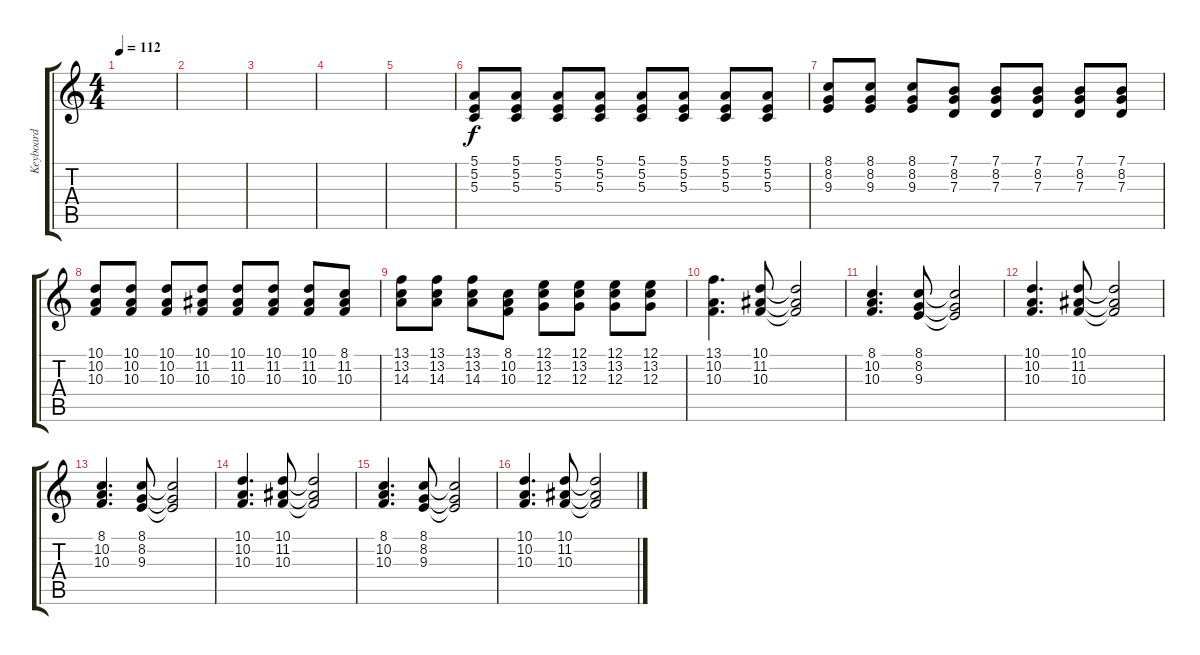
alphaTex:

\track ("Keyboard" "Keyboard") {instrument synthbrass1}
\staff {score tabs}
\tuning (E4 B3 G3 D3 A2 E2) {hide}
\ts (4 4)
\tempo 112
\clef g2
\ks c
|
|
|
|
|
(5.1 5.2 5.3).8 (5.1 5.2 5.3).8 (5.1 5.2 5.3).8 (5.1 5.2 5.3).8 (5.1 5.2 5.3).8 (5.1 5.2 5.3).8 (5.1 5.2 5.3).8 (5.1 5.2 5.3).8 |
(8.1 8.2 9.3).8 (8.1 8.2 9.3).8 (8.1 8.2 9.3).8 (7.1 8.2 7.3).8 (7.1 8.2 7.3).8 (7.1 8.2 7.3).8 (7.1 8.2 7.3).8 (7.1 8.2 7.3).8 |
(10.1 10.2 10.3).8 (10.1 10.2 10.3).8 (10.1 10.2 10.3).8 (10.1 11.2 10.3).8 (10.1 11.2 10.3).8 (10.1 11.2 10.3).8 (10.1 11.2 10.3).8 (8.1 11.2 10.3).8 |
(13.1 13.2 14.3).8 (13.1 13.2 14.3).8 (13.1 13.2 14.3).8 (8.1 10.2 10.3).8 (12.1 13.2 12.3).8 (12.1 13.2 12.3).8 (12.1 13.2 12.3).8 (12.1 13.2 12.3).8 |
(13.1 10.2 10.3).4{d} (10.1 11.2 10.3).8 (10.1{t} 11.2{t} 10.3{t}).2 |
(8.1 10.2 10.3).4{d} (8.1 8.2 9.3).8 (8.1{t} 8.2{t} 9.3{t}).2 |
(10.1 10.2 10.3).4{d} (10.1 11.2 10.3).8 (10.1{t} 11.2{t} 10.3{t}).2 |
(8.1 10.2 10.3).4{d} (8.1 8.2 9.3).8 (8.1{t} 8.2{t} 9.3{t}).2 |
(10.1 10.2 10.3).4{d} (10.1 11.2 10.3).8 (10.1{t} 11.2{t} 10.3{t}).2 |
(8.1 10.2 10.3).4{d} (8.1 8.2 9.3).8 (8.1{t} 8.2{t} 9.3{t}).2 |
(10.1 10.2 10.3).4{d} (10.1 11.2 10.3).8 (10.1{t} 11.2{t} 10.3{t}).2
